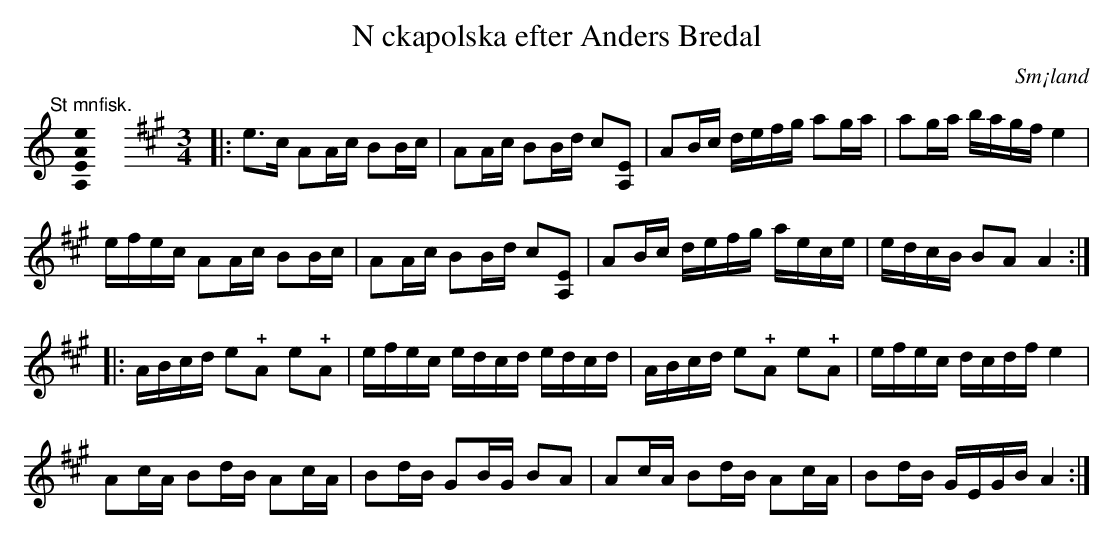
X:1
T:N ckapolska efter Anders Bredal
O:Sm¡land
M:none
K:A
[K:C]
"@-20,30 St mnfisk."[A,EAe]0 \
M:3/4
L:1/8
K:A
|: e>c AA/2c/2 BB/2c/2 | AA/2c/2 BB/2d/2 c[EA,] | AB/2c/2 d/2e/2f/2g/2 ag/2a/2 | ag/2a/2 b/2a/2g/2f/2 e2 |
 e/2f/2e/2c/2 AA/2c/2 BB/2c/2 | AA/2c/2 BB/2d/2 c[EA,] | AB/2c/2 d/2e/2f/2g/2 a/2e/2c/2e/2 | e/2d/2c/2B/2 BA A2 :|
|: A/2B/2c/2d/2 e!+!A e!+!A | e/2f/2e/2c/2 e/2d/2c/2d/2 e/2d/2c/2d/2 | A/2B/2c/2d/2 e!+!A e!+!A | e/2f/2e/2c/2 d/2c/2d/2f/2 e2 |
 Ac/2A/2 Bd/2B/2 Ac/2A/2 | Bd/2B/2 GB/2G/2 BA | Ac/2A/2 Bd/2B/2 Ac/2A/2 | Bd/2B/2 G/2E/2G/2B/2 A2 :|
